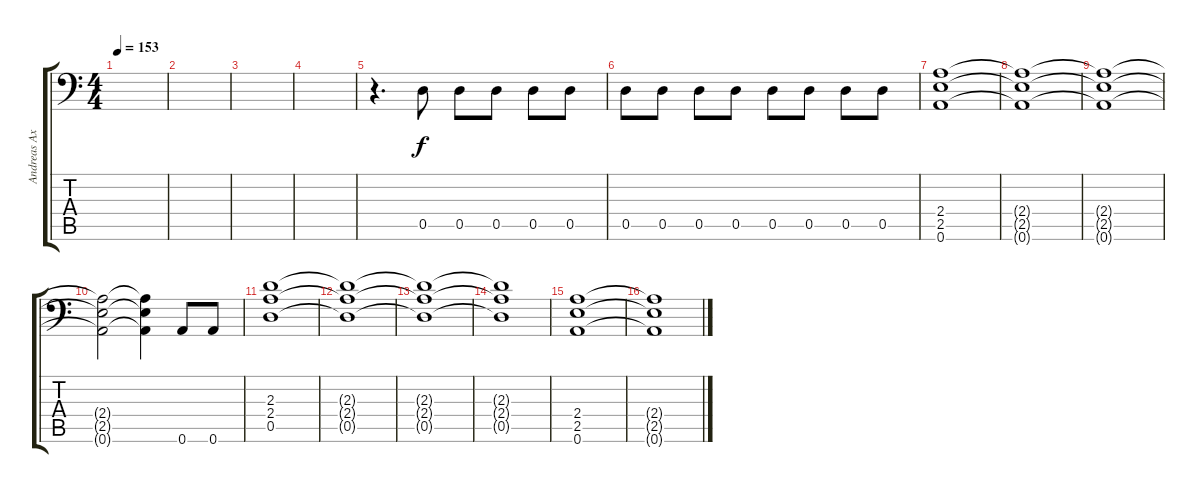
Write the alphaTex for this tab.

\track ("Andreas Axelsson" "Andreas Ax") {instrument distortionguitar}
\staff {score tabs}
\tuning (A3 E3 C3 G2 D2 A1) {hide}
\ts (4 4)
\tempo 153
\clef f4
\ks c
|
|
|
|
r.4{d volume 7} 0.5.8{volume 13} 0.5.8 0.5.8 0.5.8 0.5.8 |
0.5.8 0.5.8 0.5.8 0.5.8 0.5.8 0.5.8 0.5.8 0.5.8 |
(2.4 2.5 0.6).1 |
(2.4{t} 2.5{t} 0.6{t}).1 |
(2.4{t} 2.5{t} 0.6{t}).1 |
(2.4{t} 2.5{t} 0.6{t}).2 (2.4{t} 2.5{t} 0.6{t}).4 0.6.8 0.6.8 |
(2.3 2.4 0.5).1 |
(2.3{t} 2.4{t} 0.5{t}).1 |
(2.3{t} 2.4{t} 0.5{t}).1 |
(2.3{t} 2.4{t} 0.5{t}).1 |
(2.4 2.5 0.6).1 |
(2.4{t} 2.5{t} 0.6{t}).1
